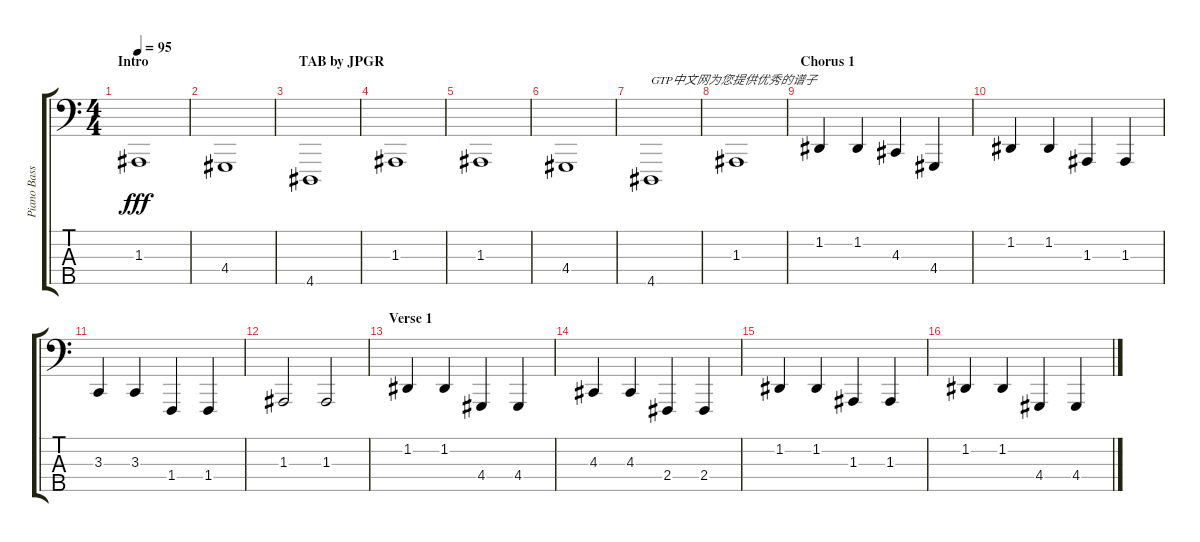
\track ("Piano Bass" "Piano Bass") {instrument electricgrandpiano}
\staff {score tabs}
\tuning (G2 D2 A1 E1 B0) {hide}
\ts (4 4)
\section ("" "Intro                                           TAB by JPGR")
\tempo 95
\clef f4
\ks c
1.3.1{dy fff instrument electricgrandpiano} |
4.4.1 |
4.5.1 |
1.3.1 |
1.3.1 |
4.4.1 |
4.5.1{txt "GTP中文网为您提供优秀的谱子"} |
1.3.1 |
\section ("" "Chorus 1")
1.2.4 1.2.4 4.3.4 4.4.4 |
1.2.4 1.2.4 1.3.4 1.3.4 |
3.3.4 3.3.4 1.4.4 1.4.4 |
1.3.2 1.3.2 |
\section ("" "Verse 1")
1.2.4 1.2.4 4.4.4 4.4.4 |
4.3.4 4.3.4 2.4.4 2.4.4 |
1.2.4 1.2.4 1.3.4 1.3.4 |
1.2.4 1.2.4 4.4.4 4.4.4
